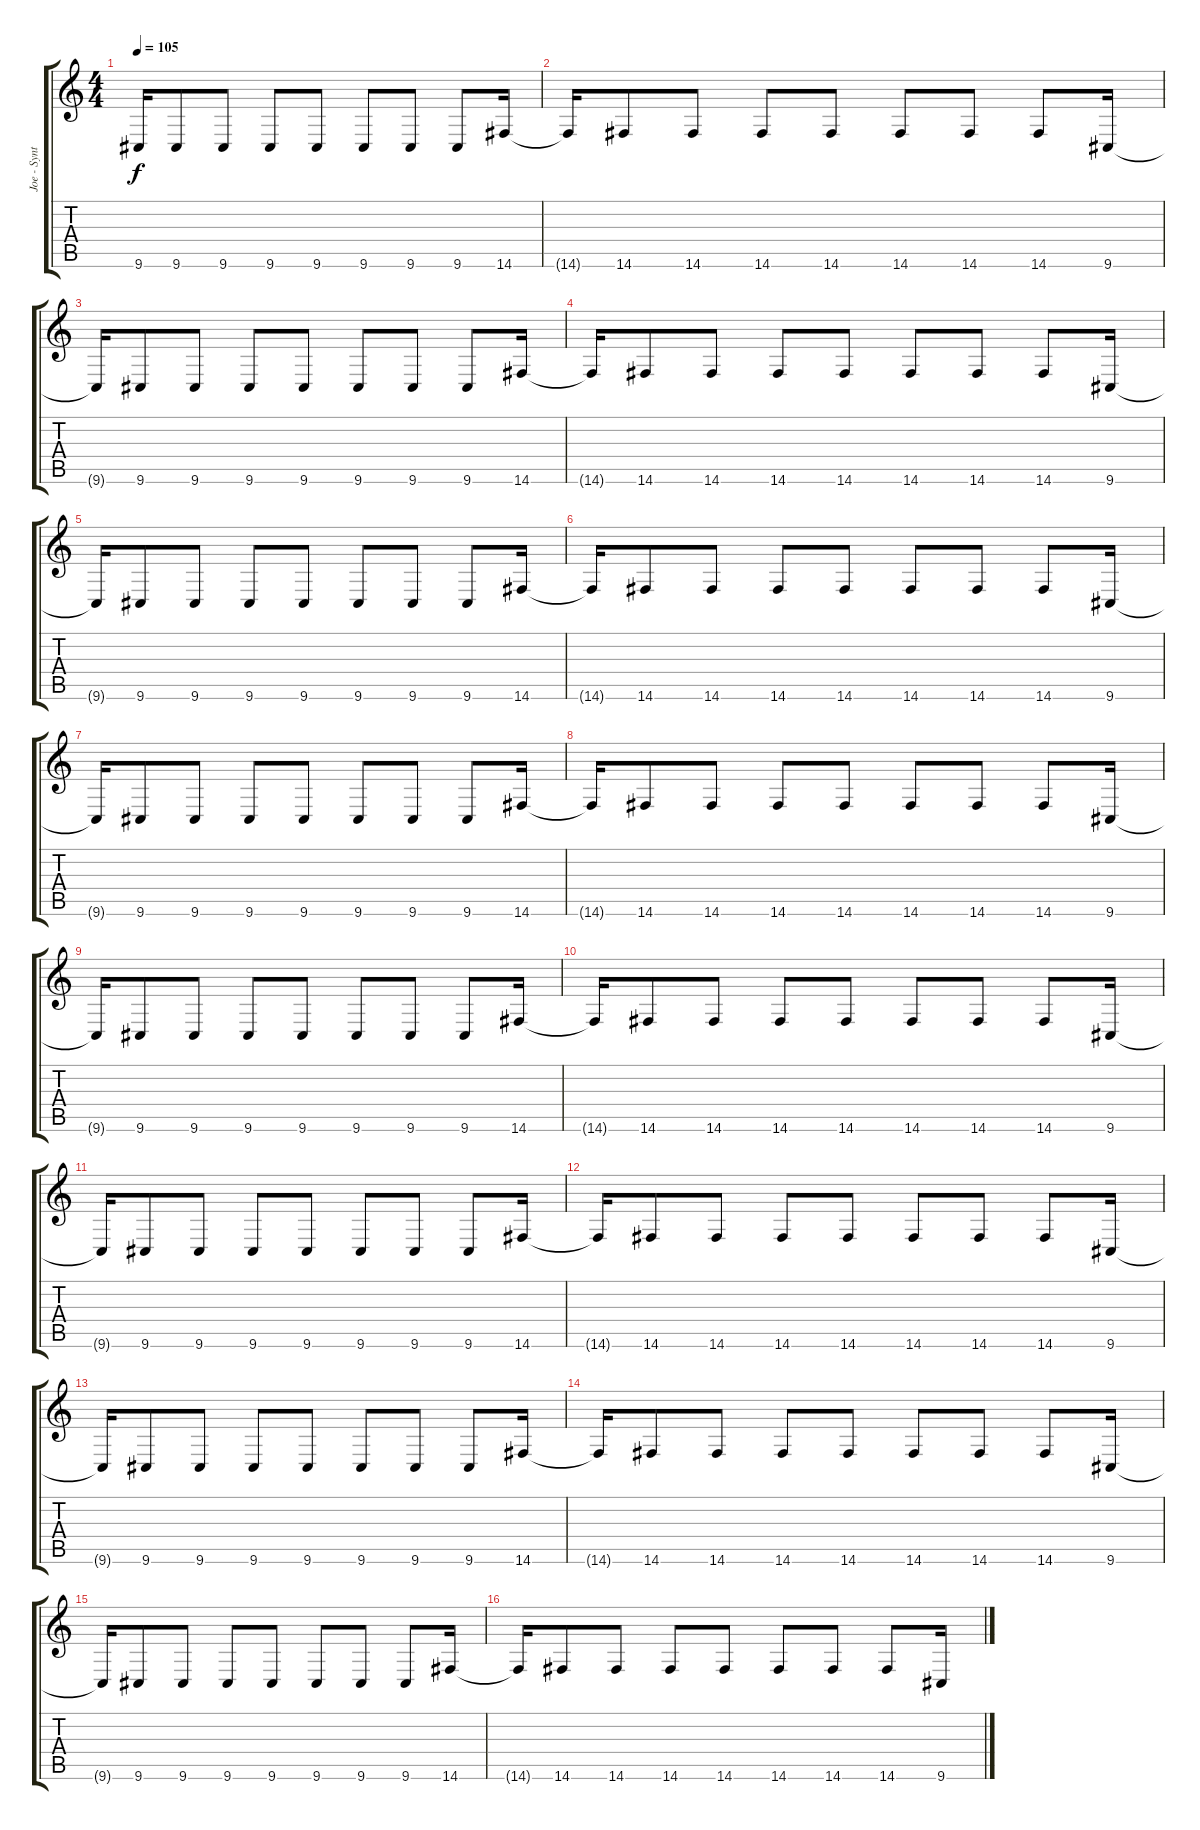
\track ("Joe - Synth III" "Joe - Synt") {instrument fx7echoes}
\staff {score tabs}
\tuning (E4 B3 G3 D3 A2 E2) {hide}
\ts (4 4)
\tempo 105
\clef g2
\ks c
9.6{t}.16{dy f} 9.6.8 9.6.8 9.6.8 9.6.8 9.6.8 9.6.8 9.6.8 14.6.16 |
14.6{t}.16 14.6.8 14.6.8 14.6.8 14.6.8 14.6.8 14.6.8 14.6.8 9.6.16 |
9.6{t}.16 9.6.8 9.6.8 9.6.8 9.6.8 9.6.8 9.6.8 9.6.8 14.6.16 |
14.6{t}.16 14.6.8 14.6.8 14.6.8 14.6.8 14.6.8 14.6.8 14.6.8 9.6.16 |
9.6{t}.16 9.6.8 9.6.8 9.6.8 9.6.8 9.6.8 9.6.8 9.6.8 14.6.16 |
14.6{t}.16 14.6.8 14.6.8 14.6.8 14.6.8 14.6.8 14.6.8 14.6.8 9.6.16 |
9.6{t}.16 9.6.8 9.6.8 9.6.8 9.6.8 9.6.8 9.6.8 9.6.8 14.6.16 |
14.6{t}.16 14.6.8 14.6.8 14.6.8 14.6.8 14.6.8 14.6.8 14.6.8 9.6.16 |
9.6{t}.16 9.6.8 9.6.8 9.6.8 9.6.8 9.6.8 9.6.8 9.6.8 14.6.16 |
14.6{t}.16 14.6.8 14.6.8 14.6.8 14.6.8 14.6.8 14.6.8 14.6.8 9.6.16 |
9.6{t}.16 9.6.8 9.6.8 9.6.8 9.6.8 9.6.8 9.6.8 9.6.8 14.6.16 |
14.6{t}.16 14.6.8 14.6.8 14.6.8 14.6.8 14.6.8 14.6.8 14.6.8 9.6.16 |
9.6{t}.16 9.6.8 9.6.8 9.6.8 9.6.8 9.6.8 9.6.8 9.6.8 14.6.16 |
14.6{t}.16 14.6.8 14.6.8 14.6.8 14.6.8 14.6.8 14.6.8 14.6.8 9.6.16 |
9.6{t}.16 9.6.8 9.6.8 9.6.8 9.6.8 9.6.8 9.6.8 9.6.8 14.6.16 |
14.6{t}.16 14.6.8 14.6.8 14.6.8 14.6.8 14.6.8 14.6.8 14.6.8 9.6.16
